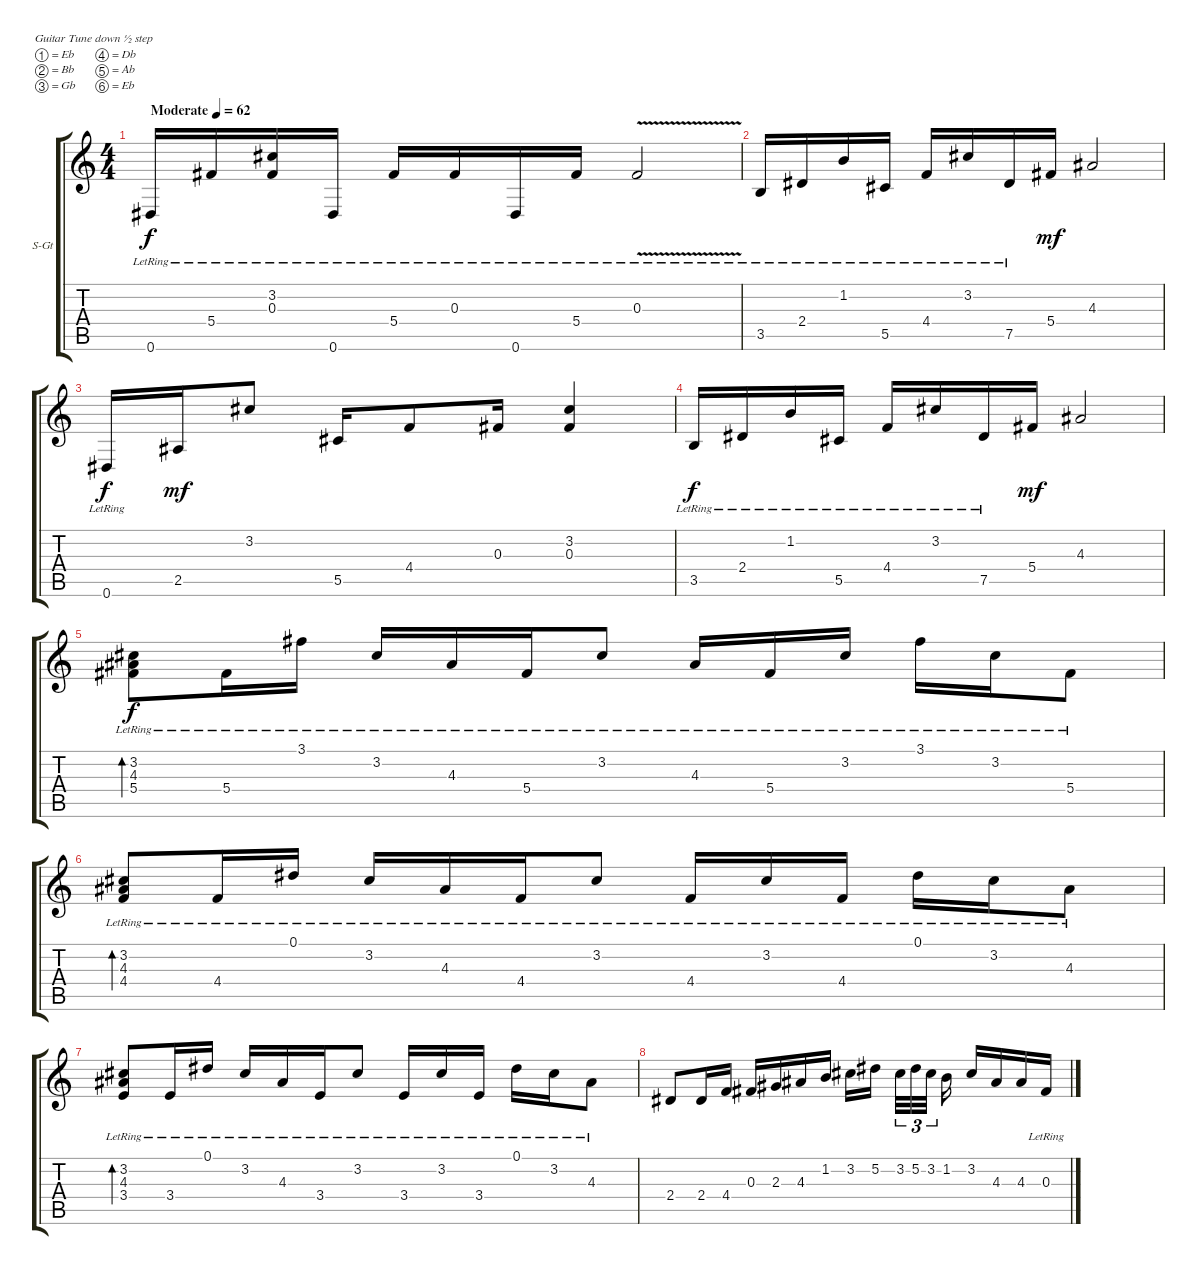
\bracketExtendMode groupsimilarinstruments
\firstSystemTrackNameOrientation horizontal
\otherSystemsTrackNameOrientation horizontal
\track ("Track 1" "S-Gt") {instrument acousticguitarsteel}
\staff {score tabs}
\tuning (Eb4 Bb3 Gb3 Db3 Ab2 Eb2)
\ts (4 4)
\beaming (8 2 2 2 2)
\tempo (62 "Moderate")
\clef g2
\ks c
0.6{lr}.16{dy f instrument acousticguitarsteel} 5.4{lr}.16 (3.2{lr} 0.3{lr}).16 0.6{lr}.16 5.4{lr}.16 0.3{lr}.16 0.6{lr}.16 5.4{lr}.16 0.3{v lr}.2 |
3.5{lr}.16 2.4{lr}.16 1.2{lr}.16 5.5{lr}.16 4.4{lr}.16 3.2{lr}.16 7.5{lr}.16 5.4.16{dy mf} 4.3.2 |
0.6{lr}.16{dy f} 2.5.16{dy mf} 3.2.8 5.5.16 4.4.8 0.3.16 (0.3 3.2).4 |
3.5{lr}.16{dy f} 2.4{lr}.16 1.2{lr}.16 5.5{lr}.16 4.4{lr}.16 3.2{lr}.16 7.5{lr}.16 5.4.16{dy mf} 4.3.2 |
(3.2{lr} 4.3{lr} 5.4{lr}).8{bd 60 dy f} 5.4{lr}.16 3.1{lr}.16 3.2{lr}.16 4.3{lr}.16 5.4{lr}.16 3.2{lr}.8 4.3{lr}.16 5.4{lr}.16 3.2{lr}.16 3.1{lr}.16 3.2{lr}.16 5.4{lr}.8 |
(3.2{lr} 4.3{lr} 4.4{lr}).8{bd 60} 4.4{lr}.16 0.1{lr}.16 3.2{lr}.16 4.3{lr}.16 4.4{lr}.16 3.2{lr}.8 4.4{lr}.16 3.2{lr}.16 4.4{lr}.16 0.1{lr}.16 3.2{lr}.16 4.3{lr}.8 |
(3.2{lr} 4.3{lr} 3.4{lr}).8{bd 60} 3.4{lr}.16 0.1{lr}.16 3.2{lr}.16 4.3{lr}.16 3.4{lr}.16 3.2{lr}.8 3.4{lr}.16 3.2{lr}.16 3.4{lr}.16 0.1{lr}.16 3.2{lr}.16 4.3{lr}.8 |
2.4.8 2.4.16 4.4.16 0.3.16 2.3.16 4.3.16 1.2.16 3.2.16 5.2.16 3.2.32{tu (3 2)} 5.2.32{tu (3 2)} 3.2.32{tu (3 2)} 1.2.16 3.2.16 4.3.16 4.3.16 0.3{lr}.16
